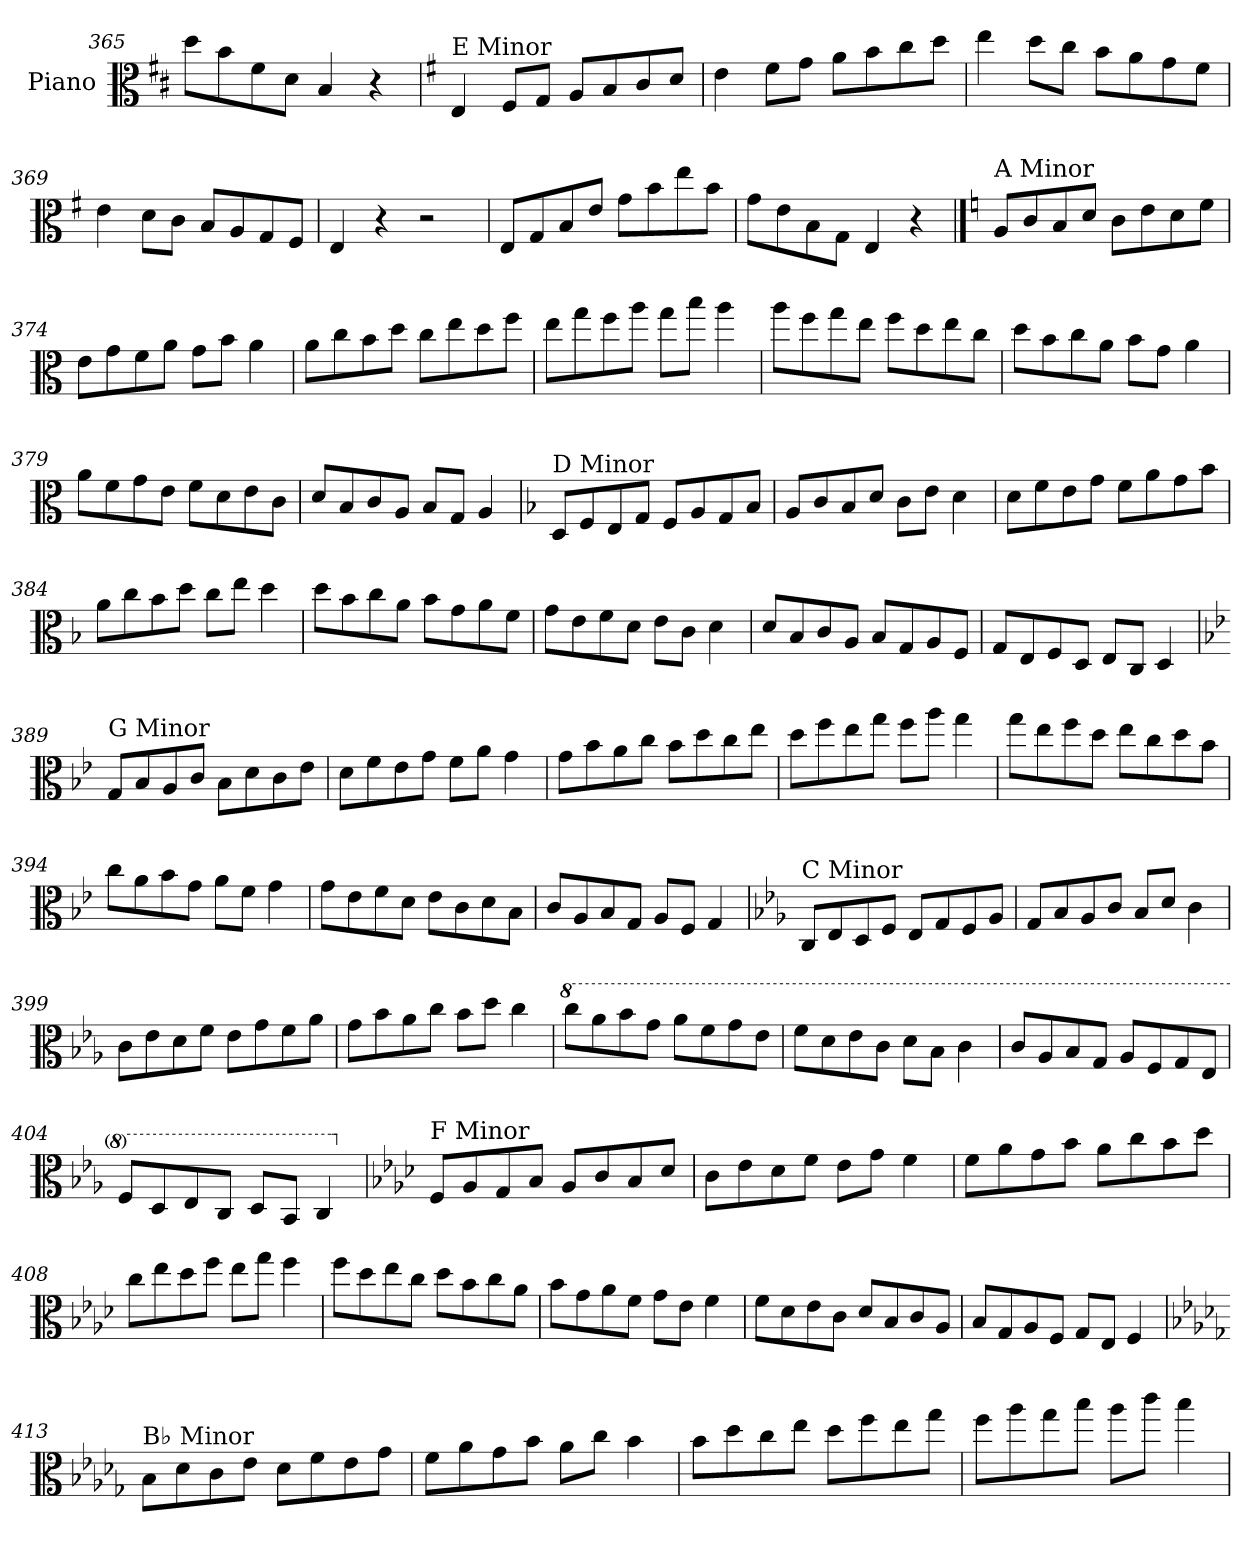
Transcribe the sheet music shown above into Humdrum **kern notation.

**kern
*part1
*staff1
*I"Piano
*I'Pno.
*clefC3
*k[f#c#]
=365
8dd\L
8b\
8f#\
8d\J
4B/
4r
!!LO:LB:g=z
=366
*k[f#]
!LO:TX:a:t=E Minor
4E/
8F#/L
8G/J
8A/L
8B/
8c/
8d/J
=367
4e\
8f#\L
8g\J
8a\L
8b\
8cc\
8dd\J
=368
4ee\
8dd\L
8cc\J
8b\L
8a\
8g\
8f#\J
=369
4e\
8d\L
8c\J
8B/L
8A/
8G/
8F#/J
=370
4E/
4r
2r
=371
8E/L
8G/
8B/
8e/J
8g\L
8b\
8ee\
8b\J
=372
8g\L
8e\
8B\
8G\J
4E/
4r
!!LO:PB:g=z
==373
*k[]
!LO:TX:a:t=A Minor
8A/L
8c/
8B/
8d/J
8c\L
8e\
8d\
8f\J
=374
8e\L
8g\
8f\
8a\J
8g\L
8b\J
4a\
=375
8a\L
8cc\
8b\
8dd\J
8cc\L
8ee\
8dd\
8ff\J
=376
8ee\L
8gg\
8ff\
8aa\J
8gg\L
8bb\J
4aa\
!!LO:LB:g=z
=377
8aa\L
8ff\
8gg\
8ee\J
8ff\L
8dd\
8ee\
8cc\J
=378
8dd\L
8b\
8cc\
8a\J
8b\L
8g\J
4a\
=379
8a\L
8f\
8g\
8e\J
8f\L
8d\
8e\
8c\J
=380
8d/L
8B/
8c/
8A/J
8B/L
8G/J
4A/
!!LO:LB:g=z
=381
*k[b-]
!LO:TX:a:t=D Minor
8D/L
8F/
8E/
8G/J
8F/L
8A/
8G/
8B-/J
=382
8A/L
8c/
8B-/
8d/J
8c\L
8e\J
4d\
=383
8d\L
8f\
8e\
8g\J
8f\L
8a\
8g\
8b-\J
=384
8a\L
8cc\
8b-\
8dd\J
8cc\L
8ee\J
4dd\
!!LO:LB:g=z
=385
8dd\L
8b-\
8cc\
8a\J
8b-\L
8g\
8a\
8f\J
=386
8g\L
8e\
8f\
8d\J
8e\L
8c\J
4d\
=387
8d/L
8B-/
8c/
8A/J
8B-/L
8G/
8A/
8F/J
=388
8G/L
8E/
8F/
8D/J
8E/L
8C/J
4D/
!!LO:LB:g=z
=389
*k[b-e-]
!LO:TX:a:t=G Minor
8G/L
8B-/
8A/
8c/J
8B-\L
8d\
8c\
8e-\J
=390
8d\L
8f\
8e-\
8g\J
8f\L
8a\J
4g\
=391
8g\L
8b-\
8a\
8cc\J
8b-\L
8dd\
8cc\
8ee-\J
=392
8dd\L
8ff\
8ee-\
8gg\J
8ff\L
8aa\J
4gg\
!!LO:LB:g=z
=393
8gg\L
8ee-\
8ff\
8dd\J
8ee-\L
8cc\
8dd\
8b-\J
=394
8cc\L
8a\
8b-\
8g\J
8a\L
8f\J
4g\
=395
8g\L
8e-\
8f\
8d\J
8e-\L
8c\
8d\
8B-\J
=396
8c/L
8A/
8B-/
8G/J
8A/L
8F/J
4G/
!!LO:LB:g=z
=397
*k[b-e-a-]
!LO:TX:a:t=C Minor
8C/L
8E-/
8D/
8F/J
8E-/L
8G/
8F/
8A-/J
=398
8G/L
8B-/
8A-/
8c/J
8B-/L
8d/J
4c\
=399
8c\L
8e-\
8d\
8f\J
8e-\L
8g\
8f\
8a-\J
=400
8g\L
8b-\
8a-\
8cc\J
8b-\L
8dd\J
4cc\
!!LO:LB:g=z
=401
*8va
8ccc\L
8aa-\
8bb-\
8gg\J
8aa-\L
8ff\
8gg\
8ee-\J
=402
8ff\L
8dd\
8ee-\
8cc\J
8dd\L
8b-\J
4cc\
=403
8cc/L
8a-/
8b-/
8g/J
8a-/L
8f/
8g/
8e-/J
=404
8f/L
8d/
8e-/
8c/J
8d/L
8B-/J
4c/
!!LO:PB:g=z
=405
*k[b-e-a-d-]
*X8va
!LO:TX:a:t=F Minor
8F/L
8A-/
8G/
8B-/J
8A-/L
8c/
8B-/
8d-/J
=406
8c\L
8e-\
8d-\
8f\J
8e-\L
8g\J
4f\
=407
8f\L
8a-\
8g\
8b-\J
8a-\L
8cc\
8b-\
8dd-\J
=408
8cc\L
8ee-\
8dd-\
8ff\J
8ee-\L
8gg\J
4ff\
!!LO:LB:g=z
=409
8ff\L
8dd-\
8ee-\
8cc\J
8dd-\L
8b-\
8cc\
8a-\J
=410
8b-\L
8g\
8a-\
8f\J
8g\L
8e-\J
4f\
=411
8f\L
8d-\
8e-\
8c\J
8d-/L
8B-/
8c/
8A-/J
=412
8B-/L
8G/
8A-/
8F/J
8G/L
8E-/J
4F/
!!LO:LB:g=z
=413
*k[b-e-a-d-g-]
!LO:TX:a:t=B♭ Minor
8B-\L
8d-\
8c\
8e-\J
8d-\L
8f\
8e-\
8g-\J
=414
8f\L
8a-\
8g-\
8b-\J
8a-\L
8cc\J
4b-\
=415
8b-\L
8dd-\
8cc\
8ee-\J
8dd-\L
8ff\
8ee-\
8gg-\J
=416
8ff\L
8aa-\
8gg-\
8bb-\J
8aa-\L
8ccc\J
4bb-\
=
*-
